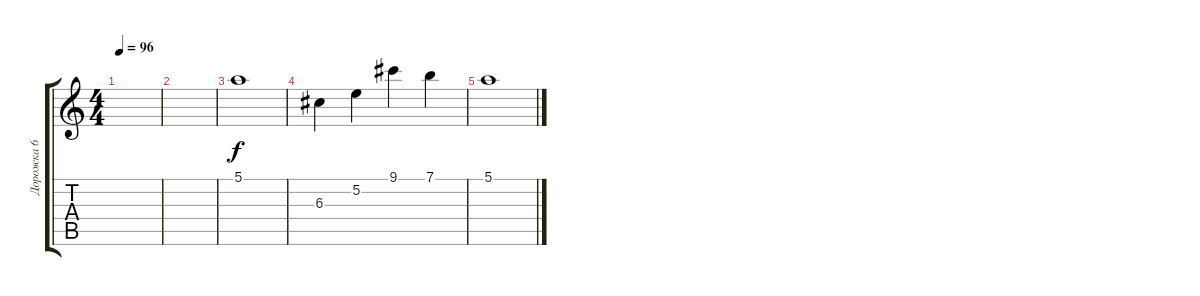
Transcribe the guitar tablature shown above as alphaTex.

\track ("Дорожка 6" "Дорожка 6") {solo instrument distortionguitar}
\staff {score tabs}
\tuning (E4 B3 G3 D3 A2 E2) {hide}
\ts (4 4)
\tempo 96
\clef g2
\ks c
|
|
5.1.1 |
6.3.4 5.2.4 9.1.4 7.1.4 |
5.1.1
